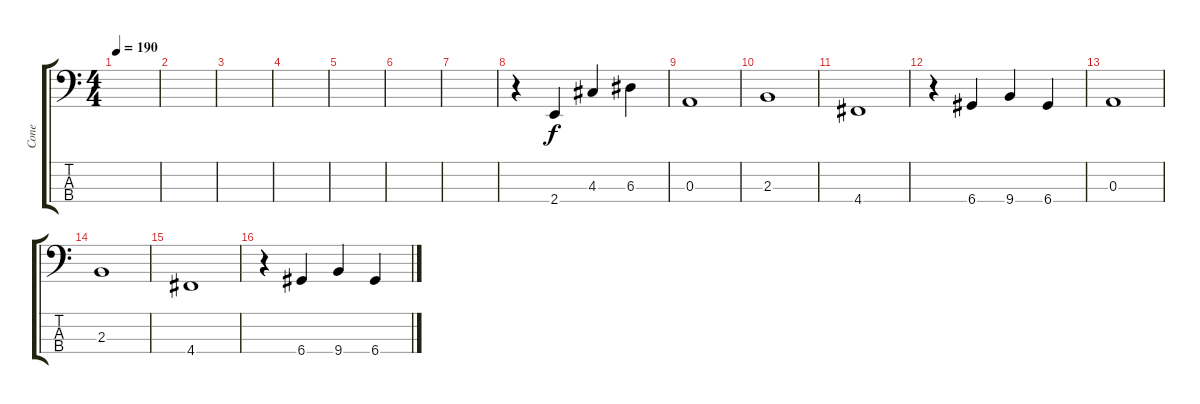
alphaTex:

\track ("Cone" "Cone") {instrument electricbasspick}
\staff {score tabs}
\tuning (G2 D2 A1 D1) {hide}
\ts (4 4)
\tempo 190
\clef f4
\ks c
|
|
|
|
|
|
|
r.4 2.4.4 4.3.4 6.3.4 |
0.3.1 |
2.3.1 |
4.4.1 |
r.4 6.4.4 9.4.4 6.4.4 |
0.3.1 |
2.3.1 |
4.4.1 |
r.4 6.4.4 9.4.4 6.4.4
